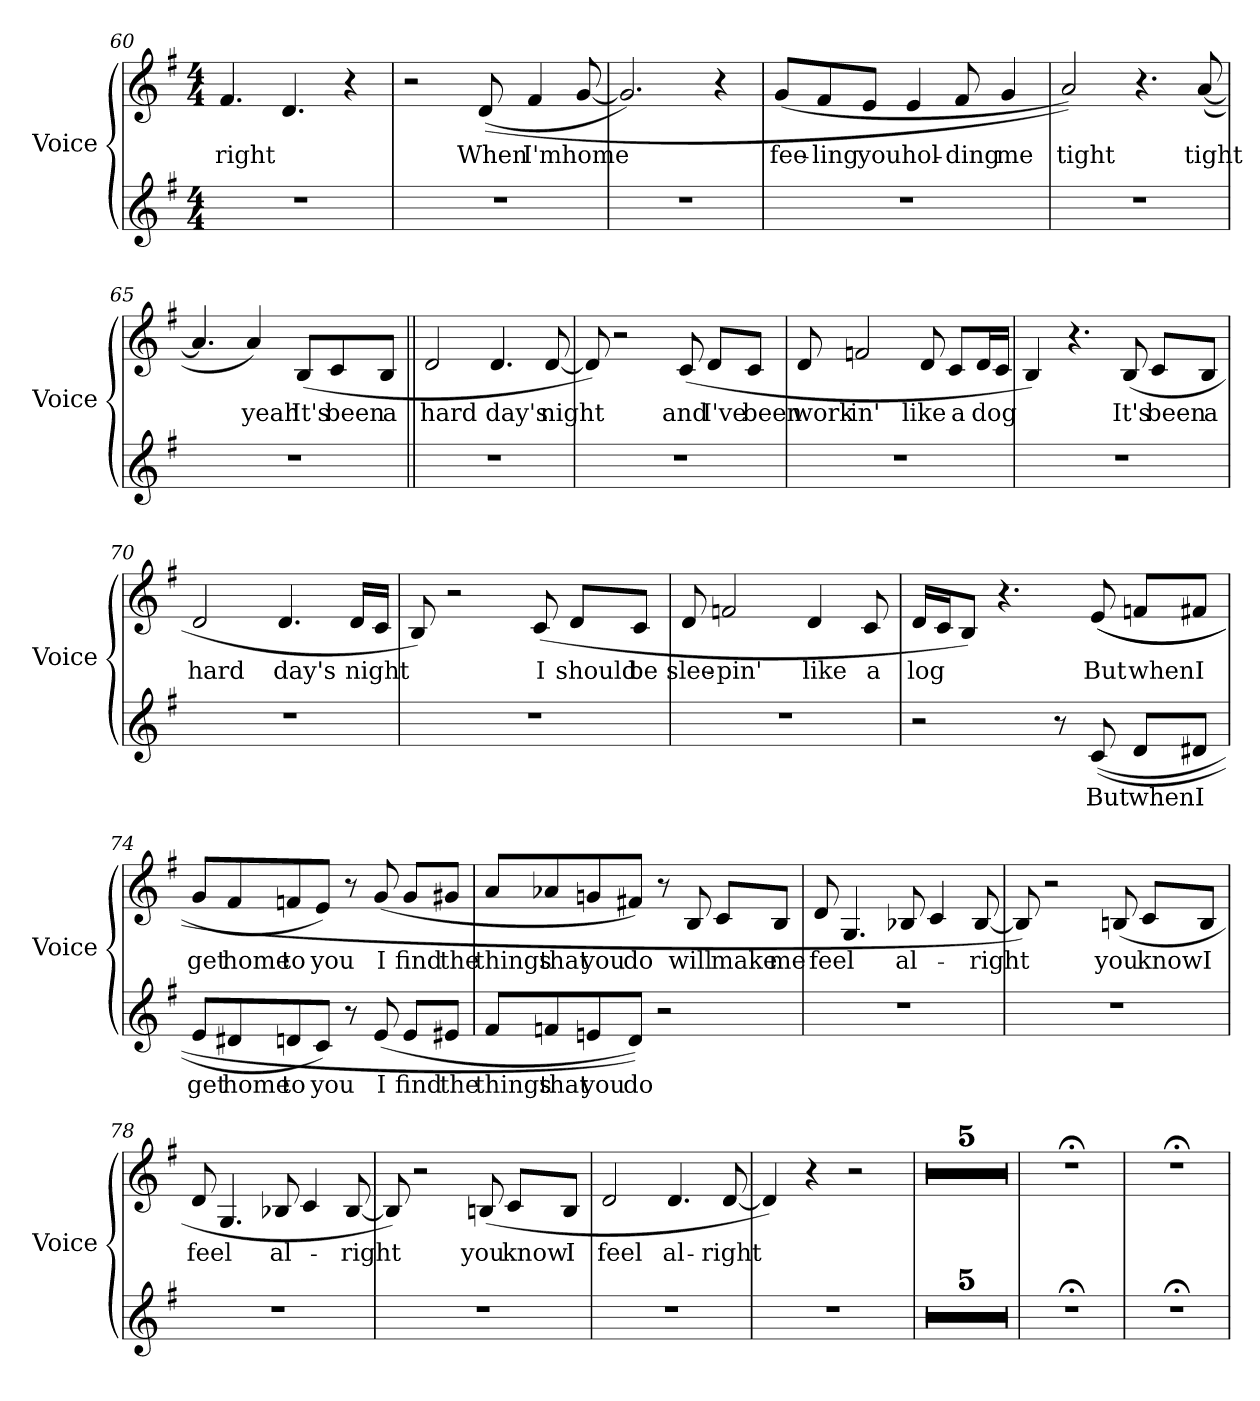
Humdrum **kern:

**kern	**text	**kern	**text
*part2	*part2	*part1	*part1
*staff2	*staff2	*staff1	*staff1
*I"Voice	*	*I"Voice	*
*I'Voice	*	*I'Voice	*
*clefG2	*	*clefG2	*
*k[f#]	*	*k[f#]	*
*G:	*	*G:	*
*M4/4	*	*M4/4	*
=60	=60	=60	=60
!	!	!	!LO:LY:b
1r	.	4.f#/	right
.	.	4.d/	.
.	.	4r	.
=61	=61	=61	=61
1r	.	2r	.
!	!	!	!LO:LY:b
.	.	(>(<8d/	When
!	!	!	!LO:LY:b
.	.	4f#/	I'm
!	!	!	!LO:LY:b
.	.	[8g/	home
=62	=62	=62	=62
1r	.	2.g/])	.
.	.	4r	.
!!LO:LB:g=z
=63	=63	=63	=63
!	!	!	!LO:LY:b
1r	.	(<8g/L	fee-
!	!	!	!LO:LY:b
.	.	8f#/	-ling
!	!	!	!LO:LY:b
.	.	8e/J	you
!	!	!	!LO:LY:b
.	.	4e/	hol-
!	!	!	!LO:LY:b
.	.	8f#/	-ding
!	!	!	!LO:LY:b
.	.	4g/	me
=64	=64	=64	=64
!	!	!	!LO:LY:b
1r	.	2a/))	tight
.	.	4.r	.
!	!	!	!LO:LY:b
.	.	(<[8a/	tight
=65	=65	=65	=65
1r	.	4.a/]	.
!	!	!	!LO:LY:b
.	.	4a/)	yeah
!	!	!	!LO:LY:b
.	.	(>8B/L	It's
!	!	!	!LO:LY:b
.	.	8c/	been
!	!	!	!LO:LY:b
.	.	8B/J	a
=66||	=66||	=66||	=66||
!	!	!	!LO:LY:b
1r	.	2d/	hard
!	!	!	!LO:LY:b
.	.	4.d/	day's
!	!	!	!LO:LY:b
.	.	[8d/	night
!!LO:LB:g=z
=67	=67	=67	=67
1r	.	8d/])	.
.	.	2r	.
!	!	!	!LO:LY:b
.	.	(>8c/	and
!	!	!	!LO:LY:b
.	.	8d/L	I've
!	!	!	!LO:LY:b
.	.	8c/J	been
=68	=68	=68	=68
!	!	!	!LO:LY:b
1r	.	8d/	work-
!	!	!	!LO:LY:b
.	.	2fn/	-in'
!	!	!	!LO:LY:b
.	.	8d/	like
!	!	!	!LO:LY:b
.	.	8c/L	a
!	!	!	!LO:LY:b
.	.	16d/L	dog
.	.	16c/JJ	.
=69	=69	=69	=69
1r	.	4B/)	.
.	.	4.r	.
!	!	!	!LO:LY:b
.	.	(>8B/	It's
!	!	!	!LO:LY:b
.	.	8c/L	been
!	!	!	!LO:LY:b
.	.	8B/J	a
=70	=70	=70	=70
!	!	!	!LO:LY:b
1r	.	2d/	hard
!	!	!	!LO:LY:b
.	.	4.d/	day's
!	!	!	!LO:LY:b
.	.	16d/LL	night
.	.	16c/JJ	.
!!LO:LB:g=z
=71	=71	=71	=71
1r	.	8B/)	.
.	.	2r	.
!	!	!	!LO:LY:b
.	.	(>8c/	I
!	!	!	!LO:LY:b
.	.	8d/L	should
!	!	!	!LO:LY:b
.	.	8c/J	be
=72	=72	=72	=72
!	!	!	!LO:LY:b
1r	.	8d/	slee-
!	!	!	!LO:LY:b
.	.	2fn/	-pin'
!	!	!	!LO:LY:b
.	.	4d/	like
!	!	!	!LO:LY:b
.	.	8c/	a
=73	=73	=73	=73
!	!	!	!LO:LY:b
2r	.	16d/LL	log
.	.	16c/J	.
.	.	8B/J)	.
.	.	4.r	.
8r	.	.	.
!	!LO:LY:b	!	!LO:LY:b
(<(>8c/	But	(<(>8e/	But
!	!LO:LY:b	!	!LO:LY:b
8d/L	when	8fn/L	when
!	!LO:LY:b	!	!LO:LY:b
8d#X/J	I	8f#X/J	I
!!LO:LB:g=z
=74	=74	=74	=74
!	!LO:LY:b	!	!LO:LY:b
8e/L	get	8g/L	get
!	!LO:LY:b	!	!LO:LY:b
8d#X/	home	8f#/	home
!	!LO:LY:b	!	!LO:LY:b
8dn/	to	8fn/	to
!	!LO:LY:b	!	!LO:LY:b
8c/J)	you	8e/J)	you
8r	.	8r	.
!	!LO:LY:b	!	!LO:LY:b
(<8e/	I	(<8g/	I
!	!LO:LY:b	!	!LO:LY:b
8e/L	find	8g/L	find
!	!LO:LY:b	!	!LO:LY:b
8e#X/J	the	8g#X/J	the
!!LO:PB:g=z
=75	=75	=75	=75
!	!LO:LY:b	!	!LO:LY:b
8f#/L	things	8a/L	things
!	!LO:LY:b	!	!LO:LY:b
8fn/	that	8a-X/	that
!	!LO:LY:b	!	!LO:LY:b
8en/	you	8gn/	you
!	!LO:LY:b	!	!LO:LY:b
8d/J))	do	8f#X/J)	do
2r	.	8r	.
!	!	!	!LO:LY:b
.	.	8B/	will
!	!	!	!LO:LY:b
.	.	8c/L	make
!	!	!	!LO:LY:b
.	.	8B/J	me
=76	=76	=76	=76
!	!	!	!LO:LY:b
1r	.	8d/	feel
.	.	4.G/	.
!	!	!	!LO:LY:b
.	.	8B-X/	al-
.	.	4c/	.
!	!	!	!LO:LY:b
.	.	[8B-/	-right
=77	=77	=77	=77
1r	.	8B-/])	.
.	.	2r	.
!	!	!	!LO:LY:b
.	.	(>8Bn/	you
!	!	!	!LO:LY:b
.	.	8c/L	know
!	!	!	!LO:LY:b
.	.	8B/J	I
!!LO:LB:g=z
=78	=78	=78	=78
!	!	!	!LO:LY:b
1r	.	8d/	feel
.	.	4.G/	.
!	!	!	!LO:LY:b
.	.	8B-X/	al-
.	.	4c/	.
!	!	!	!LO:LY:b
.	.	[8B-/	-right
!!LO:PB:g=z
=79	=79	=79	=79
1r	.	8B-/])	.
.	.	2r	.
!	!	!	!LO:LY:b
.	.	(>8Bn/	you
!	!	!	!LO:LY:b
.	.	8c/L	know
!	!	!	!LO:LY:b
.	.	8B/J	I
=80	=80	=80	=80
!	!	!	!LO:LY:b
1r	.	2d/	feel
!	!	!	!LO:LY:b
.	.	4.d/	al-
!	!	!	!LO:LY:b
.	.	[8d/	-right
=81	=81	=81	=81
1r	.	4d/])	.
.	.	4r	.
.	.	2r	.
!!LO:LB:g=z
=82	=82	=82	=82
1r	.	1r	.
=83	=83	=83	=83
1r	.	1r	.
=84	=84	=84	=84
1r	.	1r	.
=85	=85	=85	=85
1r	.	1r	.
=86	=86	=86	=86
1r	.	1r	.
=86X1	=86X1	=86X1	=86X1
1r;<	.	1r;<	.
=86X2	=86X2	=86X2	=86X2
1r;<	.	1r;<	.
=	=	=	=
*-	*-	*-	*-
